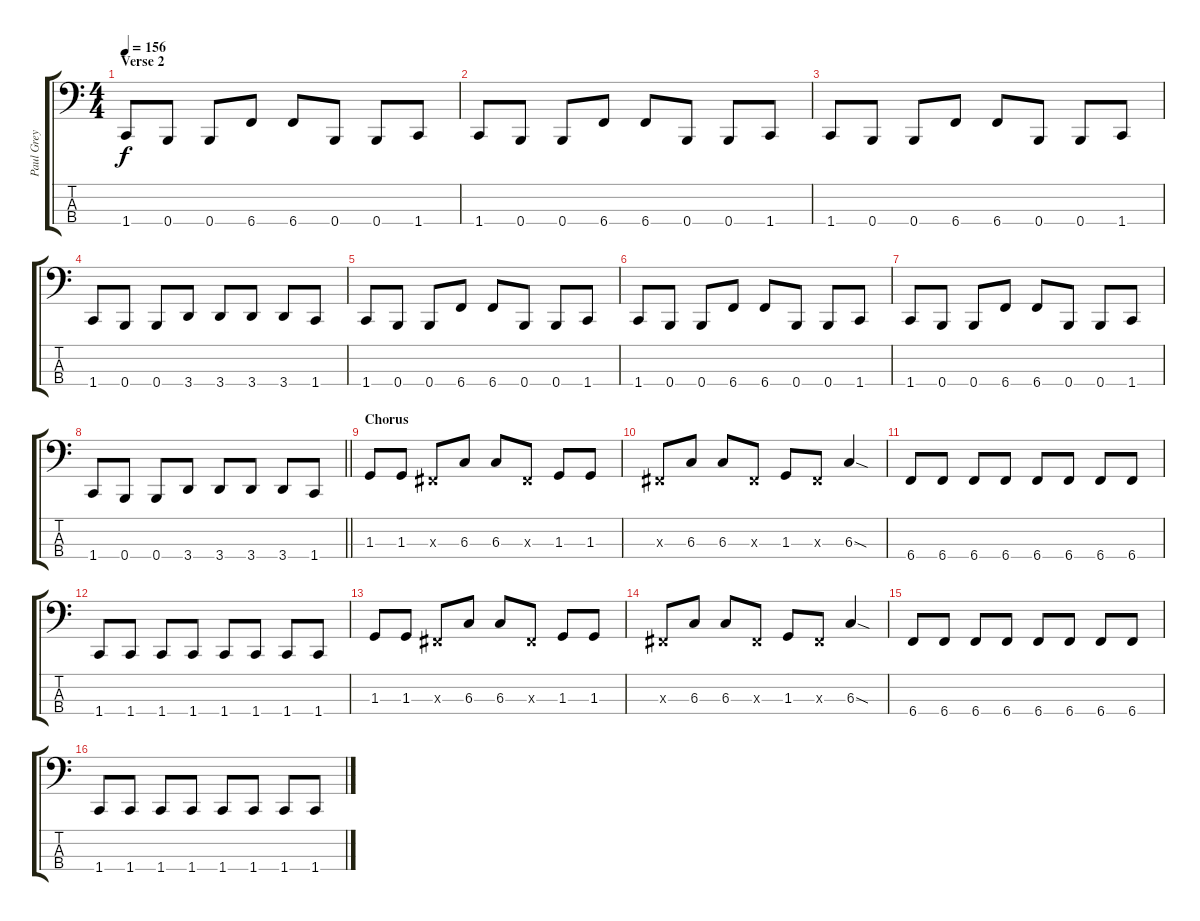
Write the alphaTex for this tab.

\track ("Paul Grey" "Paul Grey") {instrument electricbassfinger}
\staff {score tabs}
\tuning (E2 B1 Gb1 B0) {hide}
\ts (4 4)
\section ("" "Verse 2")
\tempo 156
\clef f4
\ks c
1.4.8{dy f} 0.4.8 0.4.8 6.4.8 6.4.8 0.4.8 0.4.8 1.4.8 |
1.4.8 0.4.8 0.4.8 6.4.8 6.4.8 0.4.8 0.4.8 1.4.8 |
1.4.8 0.4.8 0.4.8 6.4.8 6.4.8 0.4.8 0.4.8 1.4.8 |
1.4.8 0.4.8 0.4.8 3.4.8 3.4.8 3.4.8 3.4.8 1.4.8 |
1.4.8 0.4.8 0.4.8 6.4.8 6.4.8 0.4.8 0.4.8 1.4.8 |
1.4.8 0.4.8 0.4.8 6.4.8 6.4.8 0.4.8 0.4.8 1.4.8 |
1.4.8 0.4.8 0.4.8 6.4.8 6.4.8 0.4.8 0.4.8 1.4.8 |
\barLineRight lightlight
1.4.8 0.4.8 0.4.8 3.4.8 3.4.8 3.4.8 3.4.8 1.4.8 |
\section ("" "Chorus")
1.3.8 1.3.8 0.3{x}.8 6.3.8 6.3.8 0.3{x}.8 1.3.8 1.3.8 |
0.3{x}.8 6.3.8 6.3.8 0.3{x}.8 1.3.8 0.3{x}.8 6.3{sod}.4 |
6.4.8 6.4.8 6.4.8 6.4.8 6.4.8 6.4.8 6.4.8 6.4.8 |
1.4.8 1.4.8 1.4.8 1.4.8 1.4.8 1.4.8 1.4.8 1.4.8 |
1.3.8 1.3.8 0.3{x}.8 6.3.8 6.3.8 0.3{x}.8 1.3.8 1.3.8 |
0.3{x}.8 6.3.8 6.3.8 0.3{x}.8 1.3.8 0.3{x}.8 6.3{sod}.4 |
6.4.8 6.4.8 6.4.8 6.4.8 6.4.8 6.4.8 6.4.8 6.4.8 |
1.4.8 1.4.8 1.4.8 1.4.8 1.4.8 1.4.8 1.4.8 1.4.8
